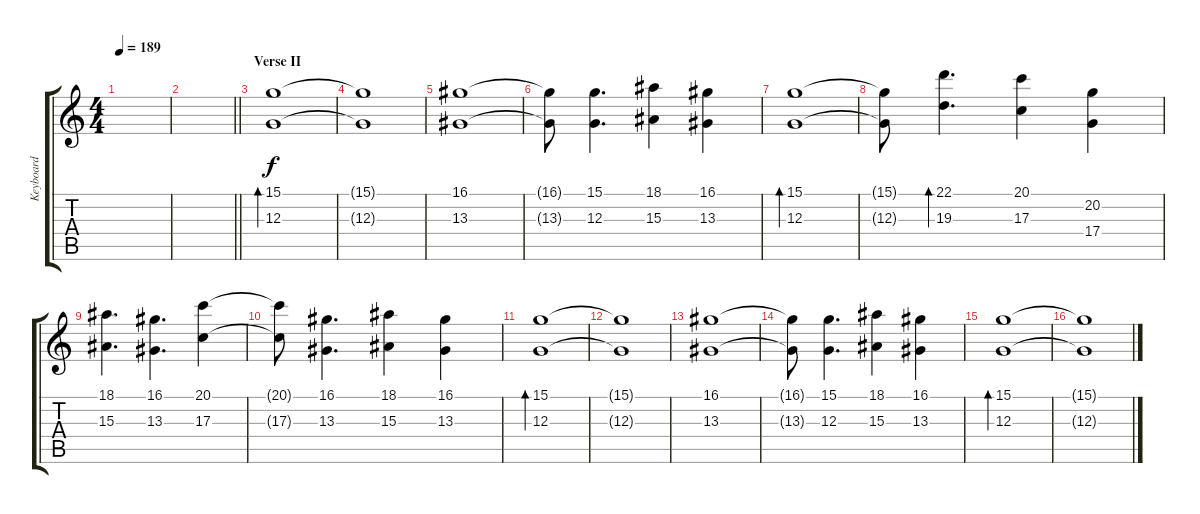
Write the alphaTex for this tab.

\track ("Keyboard" "Keyboard") {instrument acousticgrandpiano}
\staff {score tabs}
\tuning (E4 B3 G3 D3 A2 E2) {hide}
\ts (4 4)
\tempo 189
\clef g2
\ks c
|
\barLineRight lightlight
|
\section ("" "Verse II")
(15.1 12.3).1{bd 480} |
(15.1{t} 12.3{t}).1 |
(16.1 13.3).1 |
(16.1{t} 13.3{t}).8 (15.1 12.3).4{d} (18.1 15.3).4 (16.1 13.3).4 |
(15.1 12.3).1{bd 480} |
(15.1{t} 12.3{t}).8 (22.1 19.3).4{d bd 480} (20.1 17.3).4 (20.2 17.4).4 |
(18.1 15.3).4{d} (16.1 13.3).4{d} (20.1 17.3).4 |
(20.1{t} 17.3{t}).8 (16.1 13.3).4{d} (18.1 15.3).4 (16.1 13.3).4 |
(15.1 12.3).1{bd 480} |
(15.1{t} 12.3{t}).1 |
(16.1 13.3).1 |
(16.1{t} 13.3{t}).8 (15.1 12.3).4{d} (18.1 15.3).4 (16.1 13.3).4 |
(15.1 12.3).1{bd 480} |
(15.1{t} 12.3{t}).1
